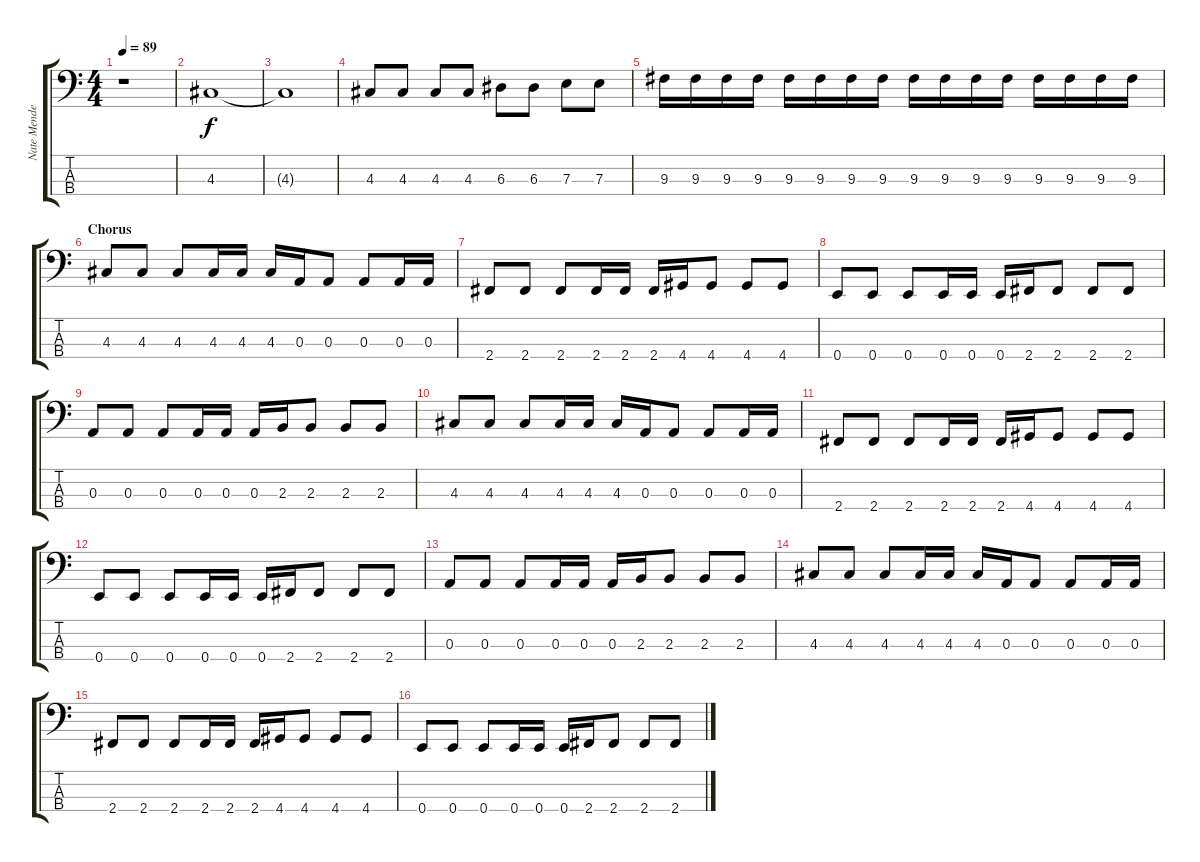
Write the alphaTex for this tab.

\track ("Nate Mendel (Bass)" "Nate Mende") {instrument electricbassfinger}
\staff {score tabs}
\tuning (G2 D2 A1 E1) {hide}
\ts (4 4)
\tempo 89
\clef f4
\ks c
r.1{dy f} |
4.3.1 |
4.3{t}.1 |
4.3.8 4.3.8 4.3.8 4.3.8 6.3.8 6.3.8 7.3.8 7.3.8 |
9.3.16 9.3.16 9.3.16 9.3.16 9.3.16 9.3.16 9.3.16 9.3.16 9.3.16 9.3.16 9.3.16 9.3.16 9.3.16 9.3.16 9.3.16 9.3.16 |
\section ("" "Chorus")
4.3.8 4.3.8 4.3.8 4.3.16 4.3.16 4.3.16 0.3.16 0.3.8 0.3.8 0.3.16 0.3.16 |
2.4.8 2.4.8 2.4.8 2.4.16 2.4.16 2.4.16 4.4.16 4.4.8 4.4.8 4.4.8 |
0.4.8 0.4.8 0.4.8 0.4.16 0.4.16 0.4.16 2.4.16 2.4.8 2.4.8 2.4.8 |
0.3.8 0.3.8 0.3.8 0.3.16 0.3.16 0.3.16 2.3.16 2.3.8 2.3.8 2.3.8 |
4.3.8 4.3.8 4.3.8 4.3.16 4.3.16 4.3.16 0.3.16 0.3.8 0.3.8 0.3.16 0.3.16 |
2.4.8 2.4.8 2.4.8 2.4.16 2.4.16 2.4.16 4.4.16 4.4.8 4.4.8 4.4.8 |
0.4.8 0.4.8 0.4.8 0.4.16 0.4.16 0.4.16 2.4.16 2.4.8 2.4.8 2.4.8 |
0.3.8 0.3.8 0.3.8 0.3.16 0.3.16 0.3.16 2.3.16 2.3.8 2.3.8 2.3.8 |
4.3.8 4.3.8 4.3.8 4.3.16 4.3.16 4.3.16 0.3.16 0.3.8 0.3.8 0.3.16 0.3.16 |
2.4.8 2.4.8 2.4.8 2.4.16 2.4.16 2.4.16 4.4.16 4.4.8 4.4.8 4.4.8 |
0.4.8 0.4.8 0.4.8 0.4.16 0.4.16 0.4.16 2.4.16 2.4.8 2.4.8 2.4.8
